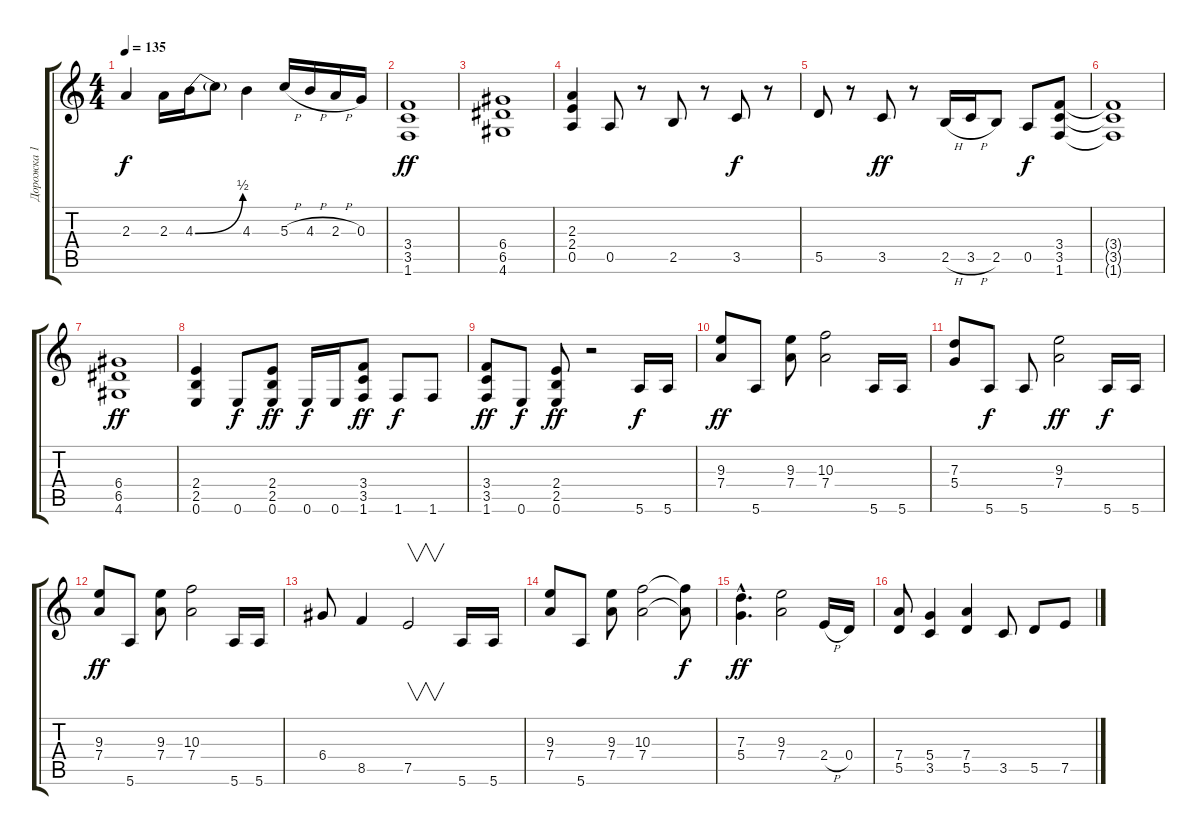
\track ("Дорожка 1" "Дорожка 1") {instrument distortionguitar}
\staff {score tabs}
\tuning (E4 B3 G3 D3 A2 E2) {hide}
\ts (4 4)
\tempo 135
\clef g2
\ks c
2.3.4{dy f} 2.3.16 4.3{be (bend 0 0 60 2)}.16 4.3{t}.8 4.3.4 5.3{h}.16 4.3{h}.16 2.3{h}.16 0.3.16 |
(3.4 3.5 1.6).1{dy ff balance 8} |
(6.4 6.5 4.6).1 |
(2.3 2.4 0.5).4 0.5.8 r.8 2.5.8 r.8 3.5.8{dy f} r.8 |
5.5.8 r.8 3.5.8{dy ff} r.8 2.5{h}.16 3.5{h}.16 2.5.8 0.5.8{dy f} (3.4 3.5 1.6).8 |
(3.4{t} 3.5{t} 1.6{t}).1 |
(6.4 6.5 4.6).1{dy ff} |
(2.4 2.5 0.6).4 0.6.8{dy f} (2.4 2.5 0.6).8{dy ff} 0.6.16{dy f} 0.6.16 (3.4 3.5 1.6).8{dy ff} 1.6.8{dy f} 1.6.8 |
(3.4 3.5 1.6).8{dy ff} 0.6.8{dy f} (2.4 2.5 0.6).8{dy ff} r.2 5.6.16{dy f} 5.6.16 |
(9.3 7.4).8{dy ff} 5.6.8 (9.3 7.4).8 (10.3 7.4).2 5.6.16 5.6.16 |
(7.3 5.4).8 5.6.8{dy f} 5.6.8 (9.3 7.4).2{dy ff} 5.6.16{dy f} 5.6.16 |
(9.3 7.4).8{dy ff} 5.6.8 (9.3 7.4).8 (10.3 7.4).2 5.6.16 5.6.16 |
6.4.8 8.5.4 7.5.2{v} 5.6.16 5.6.16 |
(9.3 7.4).8 5.6.8 (9.3 7.4).8 (10.3 7.4).2 (10.3{t} 7.4{t}).8{dy f} |
(7.3{hac} 5.4{hac}).4{d dy ff} (9.3 7.4).2 2.4{h}.16 0.4.16 |
(7.4 5.5).8 (5.4 3.5).4 (7.4 5.5).4 3.5.8 5.5.8 7.5.8
